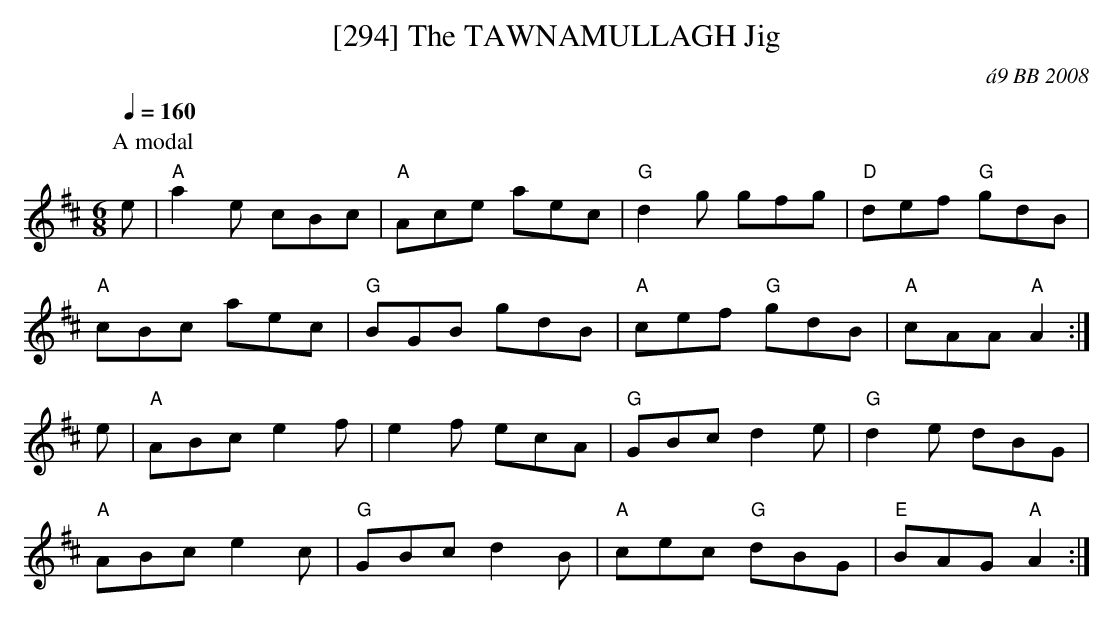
X:1
T:[294] The TAWNAMULLAGH Jig
C:\'a9 BB 2008
M:6/8
L:1/8
Q:1/4=160
K:D
P:A modal
e|"A"a2e cBc|"A"Ace aec|"G" d2g gfg|"D" def "G"gdB|
"A" cBc aec|"G"BGB gdB|"A" cef "G"gdB|"A" cAA "A"A2 :|
e|"A" ABc e2f|e2f ecA|"G"GBc d2e|"G"d2e dBG|
"A" ABc e2c|"G"GBc d2B|"A"cec "G"dBG|"E" BAG "A"A2:|
